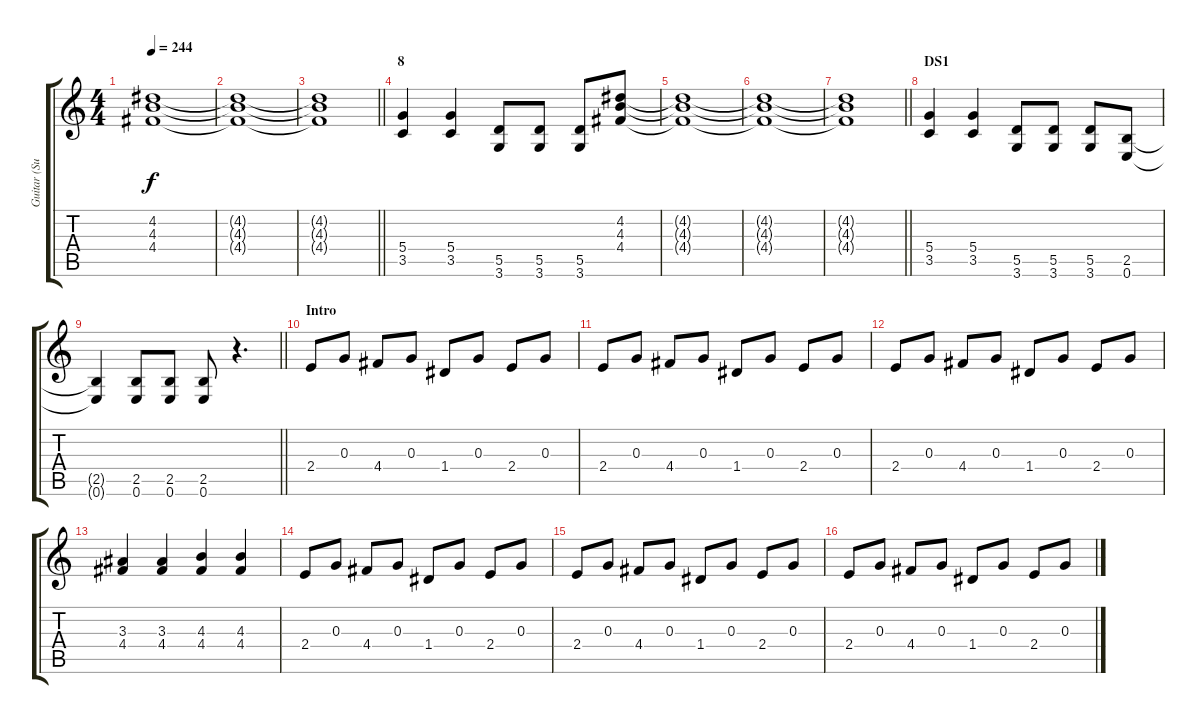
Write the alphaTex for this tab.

\track ("Guitar (Sugizo)" "Guitar (Su") {instrument distortionguitar}
\staff {score tabs}
\tuning (E4 B3 G3 D3 A2 E2) {hide}
\ts (4 4)
\tempo 244
\clef g2
\ks c
(4.2{t} 4.3{t} 4.4{t}).1{dy f} |
(4.2{t} 4.3{t} 4.4{t}).1 |
\barLineRight lightlight
(4.2{t} 4.3{t} 4.4{t}).1 |
\section ("" "8")
(5.4 3.5).4{instrument distortionguitar} (5.4 3.5).4 (5.5 3.6).8 (5.5 3.6).8 (5.5 3.6).8 (4.2 4.3 4.4).8 |
(4.2{t} 4.3{t} 4.4{t}).1 |
(4.2{t} 4.3{t} 4.4{t}).1 |
\barLineRight lightlight
(4.2{t} 4.3{t} 4.4{t}).1 |
\section ("" "DS1")
(5.4 3.5).4{instrument distortionguitar} (5.4 3.5).4 (5.5 3.6).8 (5.5 3.6).8 (5.5 3.6).8 (2.5 0.6).8 |
\barLineRight lightlight
(2.5{t} 0.6{t}).4 (2.5 0.6).8 (2.5 0.6).8 (2.5 0.6).8 r.4{d} |
\section ("" "Intro")
2.4.8 0.3.8 4.4.8 0.3.8 1.4.8 0.3.8 2.4.8 0.3.8 |
2.4.8 0.3.8 4.4.8 0.3.8 1.4.8 0.3.8 2.4.8 0.3.8 |
2.4.8 0.3.8 4.4.8 0.3.8 1.4.8 0.3.8 2.4.8 0.3.8 |
(3.3 4.4).4 (3.3 4.4).4 (4.3 4.4).4 (4.3 4.4).4 |
2.4.8 0.3.8 4.4.8 0.3.8 1.4.8 0.3.8 2.4.8 0.3.8 |
2.4.8 0.3.8 4.4.8 0.3.8 1.4.8 0.3.8 2.4.8 0.3.8 |
2.4.8 0.3.8 4.4.8 0.3.8 1.4.8 0.3.8 2.4.8 0.3.8
